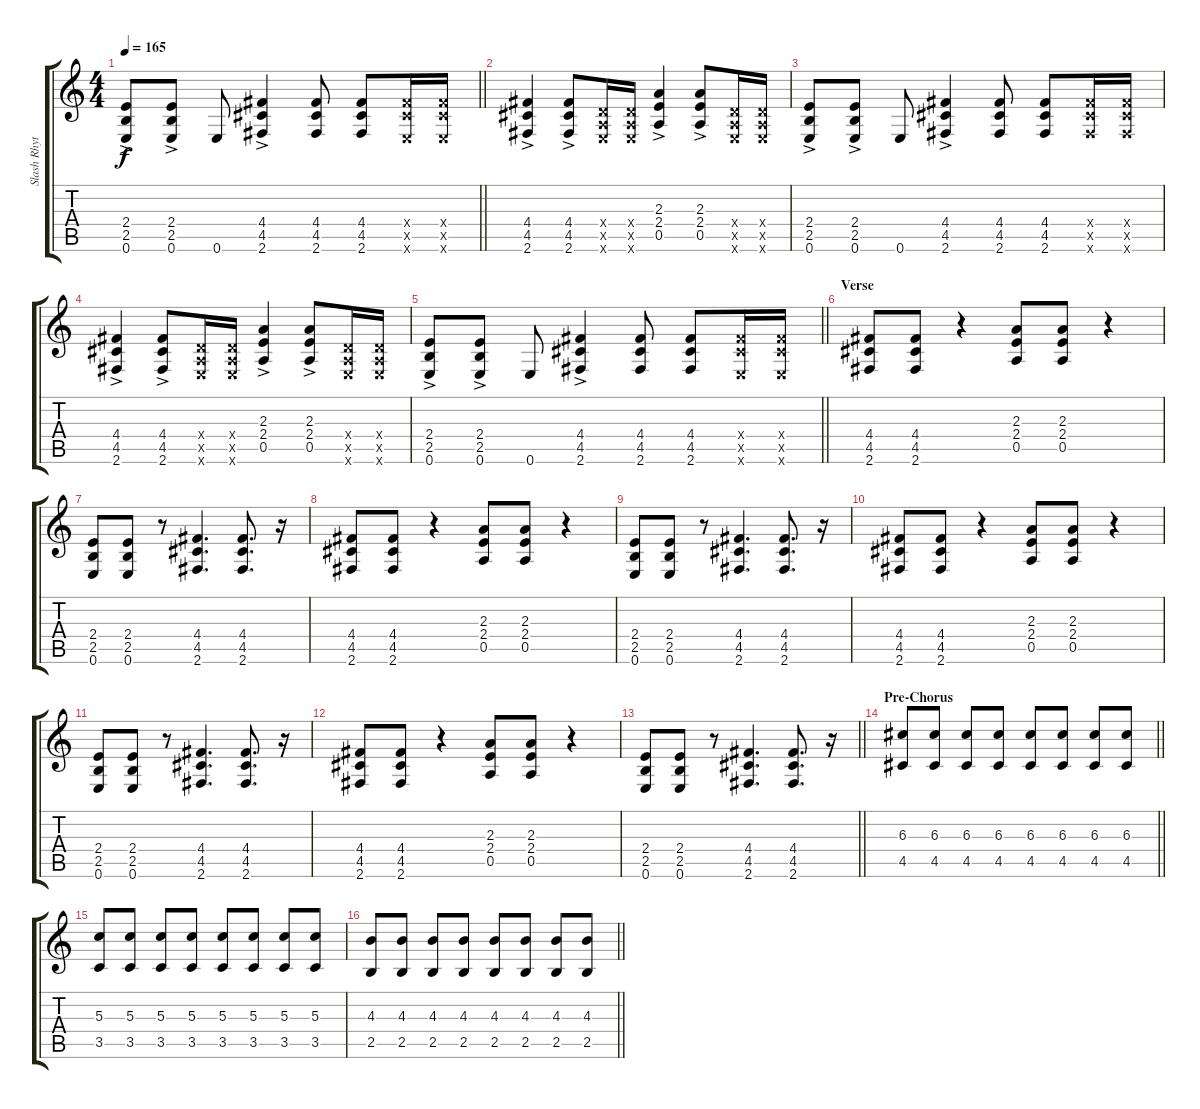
\track ("Slash Rhythm Guitar" "Slash Rhyt") {instrument overdrivenguitar}
\staff {score tabs}
\tuning (E4 B3 G3 D3 A2 E2) {hide}
\ts (4 4)
\tempo 165
\clef g2
\barLineRight lightlight
\ks c
(2.4 2.5{ac} 0.6{ac}).8{dy f} (2.4 2.5{ac} 0.6{ac}).8 0.6.8 (4.4 4.5{ac} 2.6{ac}).4 (4.4 4.5 2.6).8 (4.4 4.5 2.6).8 (4.4{x} 4.5{x} 0.6{x}).16 (4.4{x} 4.5{x} 0.6{x}).16 |
(4.4 4.5{ac} 2.6{ac}).4 (4.4 4.5{ac} 2.6{ac}).8 (0.4{x} 0.5{x} 0.6{x}).16 (0.4{x} 0.5{x} 0.6{x}).16 (2.3{ac} 2.4{ac} 0.5{ac}).4 (2.3{ac} 2.4{ac} 0.5{ac}).8 (0.4{x} 0.5{x} 0.6{x}).16 (0.4{x} 0.5{x} 0.6{x}).16 |
(2.4 2.5{ac} 0.6{ac}).8 (2.4 2.5{ac} 0.6{ac}).8 0.6.8 (4.4 4.5{ac} 2.6{ac}).4 (4.4 4.5 2.6).8 (4.4 4.5 2.6).8 (4.4{x} 4.5{x} 2.6{x}).16 (4.4{x} 4.5{x} 2.6{x}).16 |
(4.4 4.5{ac} 2.6{ac}).4 (4.4 4.5{ac} 2.6{ac}).8 (0.4{x} 0.5{x} 0.6{x}).16 (0.4{x} 0.5{x} 0.6{x}).16 (2.3{ac} 2.4{ac} 0.5{ac}).4 (2.3{ac} 2.4{ac} 0.5{ac}).8 (0.4{x} 0.5{x} 0.6{x}).16 (0.4{x} 0.5{x} 0.6{x}).16 |
\barLineRight lightlight
(2.4 2.5{ac} 0.6{ac}).8 (2.4 2.5{ac} 0.6{ac}).8 0.6.8 (4.4 4.5{ac} 2.6{ac}).4 (4.4 4.5 2.6).8 (4.4 4.5 2.6).8 (4.4{x} 4.5{x} 0.6{x}).16 (4.4{x} 4.5{x} 0.6{x}).16 |
\section ("" "Verse")
(4.4 4.5 2.6).8 (4.4 4.5 2.6).8 r.4 (2.3 2.4 0.5).8 (2.3 2.4 0.5).8 r.4 |
(2.4 2.5 0.6).8 (2.4 2.5 0.6).8 r.8 (4.4 4.5 2.6).4{d} (4.4 4.5 2.6).8{d} r.16 |
(4.4 4.5 2.6).8 (4.4 4.5 2.6).8 r.4 (2.3 2.4 0.5).8 (2.3 2.4 0.5).8 r.4 |
(2.4 2.5 0.6).8 (2.4 2.5 0.6).8 r.8 (4.4 4.5 2.6).4{d} (4.4 4.5 2.6).8{d} r.16 |
(4.4 4.5 2.6).8 (4.4 4.5 2.6).8 r.4 (2.3 2.4 0.5).8 (2.3 2.4 0.5).8 r.4 |
(2.4 2.5 0.6).8 (2.4 2.5 0.6).8 r.8 (4.4 4.5 2.6).4{d} (4.4 4.5 2.6).8{d} r.16 |
(4.4 4.5 2.6).8 (4.4 4.5 2.6).8 r.4 (2.3 2.4 0.5).8 (2.3 2.4 0.5).8 r.4 |
\barLineRight lightlight
(2.4 2.5 0.6).8 (2.4 2.5 0.6).8 r.8 (4.4 4.5 2.6).4{d} (4.4 4.5 2.6).8{d} r.16 |
\section ("" "Pre-Chorus")
\barLineRight lightlight
(6.3 4.5).8 (6.3 4.5).8 (6.3 4.5).8 (6.3 4.5).8 (6.3 4.5).8 (6.3 4.5).8 (6.3 4.5).8 (6.3 4.5).8 |
(5.3 3.5).8 (5.3 3.5).8 (5.3 3.5).8 (5.3 3.5).8 (5.3 3.5).8 (5.3 3.5).8 (5.3 3.5).8 (5.3 3.5).8 |
\barLineRight lightlight
(4.3 2.5).8 (4.3 2.5).8 (4.3 2.5).8 (4.3 2.5).8 (4.3 2.5).8 (4.3 2.5).8 (4.3 2.5).8 (4.3 2.5).8
